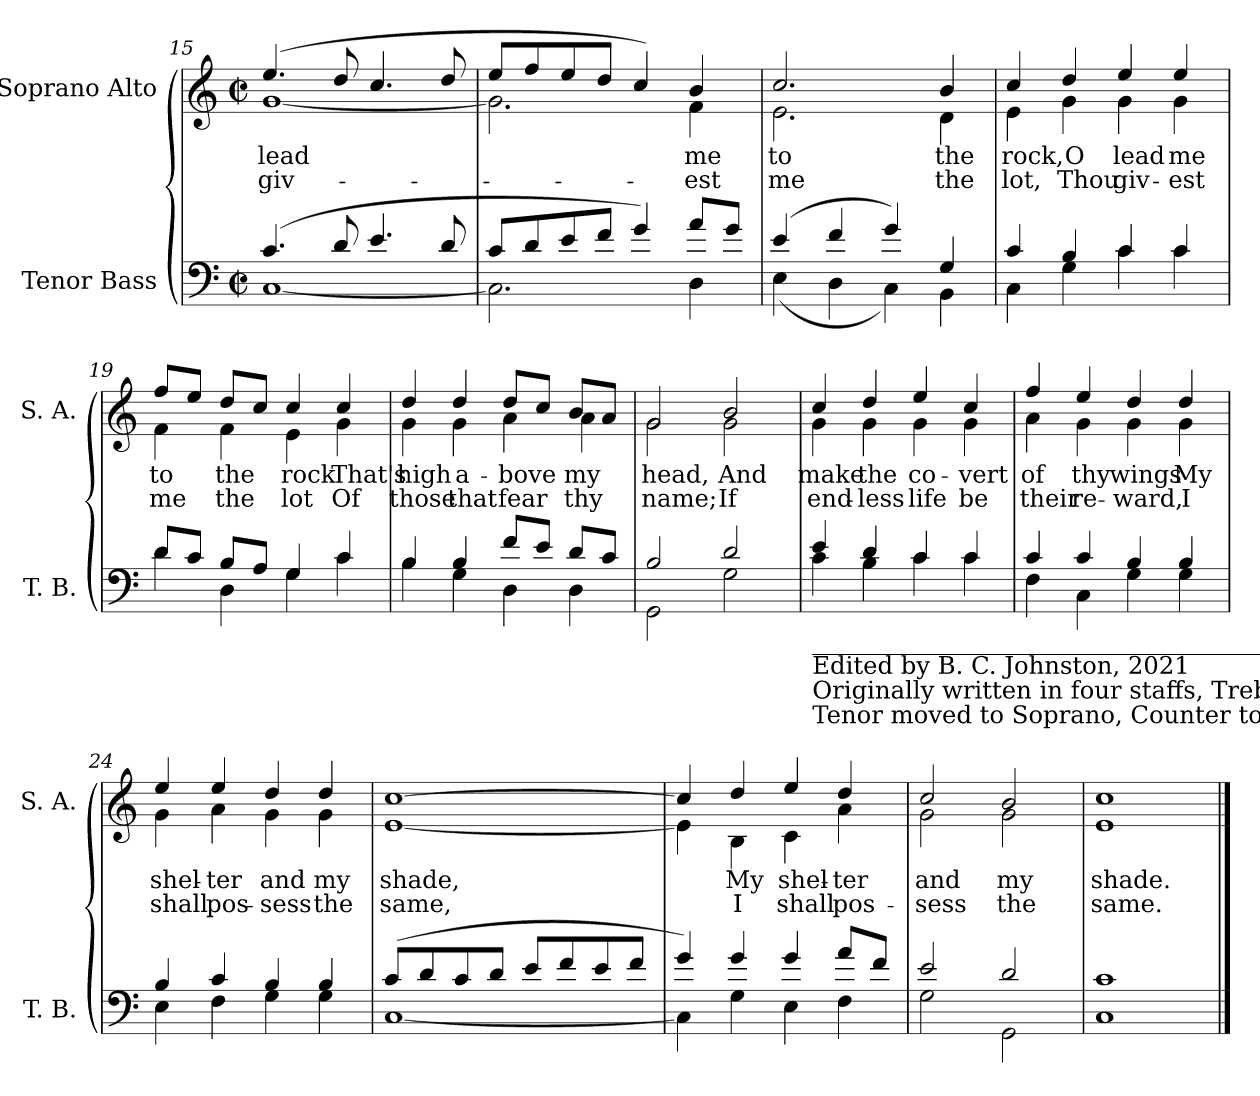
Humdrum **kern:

**kern	**kern	**text	**text
*part2	*part1	*part1	*part1
*staff2	*staff1	*staff1	*staff1
*I"Tenor Bass	*I"Soprano Alto	*	*
*I'T. B.	*I'S. A.	*	*
*clefF4	*clefG2	*	*
*k[]	*k[]	*	*
*M2/2	*M2/2	*	*
*met(c|)	*met(c|)	*	*
=15	=15	=15	=15
*^	*	*	*
!	!	!	!LO:LY:b	!LO:LY:b
*	*	*^	*	*
(<4.c/	[1C	(>4.ee/	[1g	lead	giv-
8d/	.	8dd/	.	.	.
4.e/	.	4.cc/	.	.	.
8d/	.	8dd/	.	.	.
!!LO:LB:g=z	!!
=16	=16	=16	=16	=16	=16
8c/L	2.C\]	8ee/L	2.g\]	.	.
8d/	.	8ff/	.	.	.
8e/	.	8ee/	.	.	.
8f/J	.	8dd/J	.	.	.
4g/)	.	4cc/)	.	.	.
!	!	!	!	!LO:LY:b	!LO:LY:b
8a/L	4D\	4b/	4f\	me	est
8g/J	.	.	.	.	.
=17	=17	=17	=17	=17	=17
!	!	!	!	!LO:LY:b	!LO:LY:b
(>4e/	(<4E\	2.cc/	2.e\	to	me
4f/	4D\	.	.	.	.
4g/)	4C\)	.	.	.	.
!	!	!	!	!LO:LY:b	!LO:LY:b
4G/	4BB\	4b/	4d\	the	the
=18	=18	=18	=18	=18	=18
!	!	!	!	!LO:LY:b	!LO:LY:b
4c/	4C\	4cc/	4e\	rock,	lot,
!	!	!	!	!LO:LY:b	!LO:LY:b
4B/	4G\	4dd/	4g\	O	Thou
!	!	!	!	!LO:LY:b	!LO:LY:b
4c/	4c\	4ee/	4g\	lead	giv-
!	!	!	!	!LO:LY:b	!LO:LY:b
4c/	4c\	4ee/	4g\	me	-est
=19	=19	=19	=19	=19	=19
!	!	!	!	!LO:LY:b	!LO:LY:b
8d/L	4d\	8ff/L	4f\	to	me
8c/J	.	8ee/J	.	.	.
!	!	!	!	!LO:LY:b	!LO:LY:b
8B/L	4D\	8dd/L	4f\	the	the
8A/J	.	8cc/J	.	.	.
!	!	!	!	!LO:LY:b	!LO:LY:b
4G/	4G\	4cc/	4e\	rock	lot
!	!	!	!	!LO:LY:b	!LO:LY:b
4c/	4c\	4cc/	4g\	That's	Of
=20	=20	=20	=20	=20	=20
!	!	!	!	!LO:LY:b	!LO:LY:b
4B/	4B\	4dd/	4g\	high	those
!	!	!	!	!LO:LY:b	!LO:LY:b
4B/	4G\	4dd/	4g\	a-	that
!	!	!	!	!LO:LY:b	!LO:LY:b
8f/L	4D\	8dd/L	4a\	-bove	fear
8e/J	.	8cc/J	.	.	.
!	!	!	!	!LO:LY:b	!LO:LY:b
8d/L	4D\	8b/L	4a\	my	thy
8c/J	.	8a/J	.	.	.
=21	=21	=21	=21	=21	=21
!	!	!	!	!LO:LY:b	!LO:LY:b
2B/	2GG\	2g/	2g\	head,	name;
!	!	!	!	!LO:LY:b	!LO:LY:b
2d/	2G\	2b/	2g\	And	If
!!LO:LB:g=z	!!
=22	=22	=22	=22	=22	=22
!LO:TX:b:t=________________________________________________________________________	!	!	!	!	!
!LO:TX:b:t=Edited by B. C. Johnston, 2021	!	!	!	!	!
!LO:TX:b:t=Originally written in four staffs, Treble-Counter-Tenor-Bass, with melody in the tenor.	!	!	!	!	!
!LO:TX:b:t=Tenor moved to Soprano, Counter to Alto, Treble to Tenor, and Bass to Bass.	!	!	!	!	!
!	!	!	!	!LO:LY:b	!LO:LY:b
4e/	4c\	4cc/	4g\	make	end-
!	!	!	!	!LO:LY:b	!LO:LY:b
4d/	4B\	4dd/	4g\	the	-less
!	!	!	!	!LO:LY:b	!LO:LY:b
4c/	4c\	4ee/	4g\	co-	life
!	!	!	!	!LO:LY:b	!LO:LY:b
4c/	4c\	4cc/	4g\	-vert	be
=23	=23	=23	=23	=23	=23
!	!	!	!	!LO:LY:b	!LO:LY:b
4c/	4F\	4ff/	4a\	of	their
!	!	!	!	!LO:LY:b	!LO:LY:b
4c/	4C\	4ee/	4g\	thy	re-
!	!	!	!	!LO:LY:b	!LO:LY:b
4B/	4G\	4dd/	4g\	wings	-ward,
!	!	!	!	!LO:LY:b	!LO:LY:b
4B/	4G\	4dd/	4g\	My	I
=24	=24	=24	=24	=24	=24
!	!	!	!	!LO:LY:b	!LO:LY:b
4B/	4E\	4ee/	4g\	shel-	shall
!	!	!	!	!LO:LY:b	!LO:LY:b
4c/	4F\	4ee/	4a\	-ter	pos-
!	!	!	!	!LO:LY:b	!LO:LY:b
4B/	4G\	4dd/	4g\	and	-sess
!	!	!	!	!LO:LY:b	!LO:LY:b
4B/	4G\	4dd/	4g\	my	the
=25	=25	=25	=25	=25	=25
!	!	!	!	!LO:LY:b	!LO:LY:b
(<8c/L	[1C	[1cc	[1e	shade,	same,
8d/	.	.	.	.	.
8c/	.	.	.	.	.
8d/J	.	.	.	.	.
8e/L	.	.	.	.	.
8f/	.	.	.	.	.
8e/	.	.	.	.	.
8f/J	.	.	.	.	.
=26	=26	=26	=26	=26	=26
4g/)	4C\]	4cc/]	4e\]	.	.
!	!	!	!	!LO:LY:b	!LO:LY:b
4g/	4G\	4dd/	4B\	My	I
!	!	!	!	!LO:LY:b	!LO:LY:b
4g/	4E\	4ee/	4c\	shel-	shall
!	!	!	!	!LO:LY:b	!LO:LY:b
8a/L	4F\	4dd/	4a\	-ter	pos-
8f/J	.	.	.	.	.
=27	=27	=27	=27	=27	=27
!	!	!	!	!LO:LY:b	!LO:LY:b
2e/	2G\	2cc/	2g\	and	-sess
!	!	!	!	!LO:LY:b	!LO:LY:b
2d/	2GG\	2b/	2g\	my	the
=28	=28	=28	=28	=28	=28
!	!	!	!	!LO:LY:b	!LO:LY:b
1c	1C	1cc	1e	shade.	same.
*v	*v	*	*	*	*
*	*v	*v	*	*
==	==	==	==
*-	*-	*-	*-
